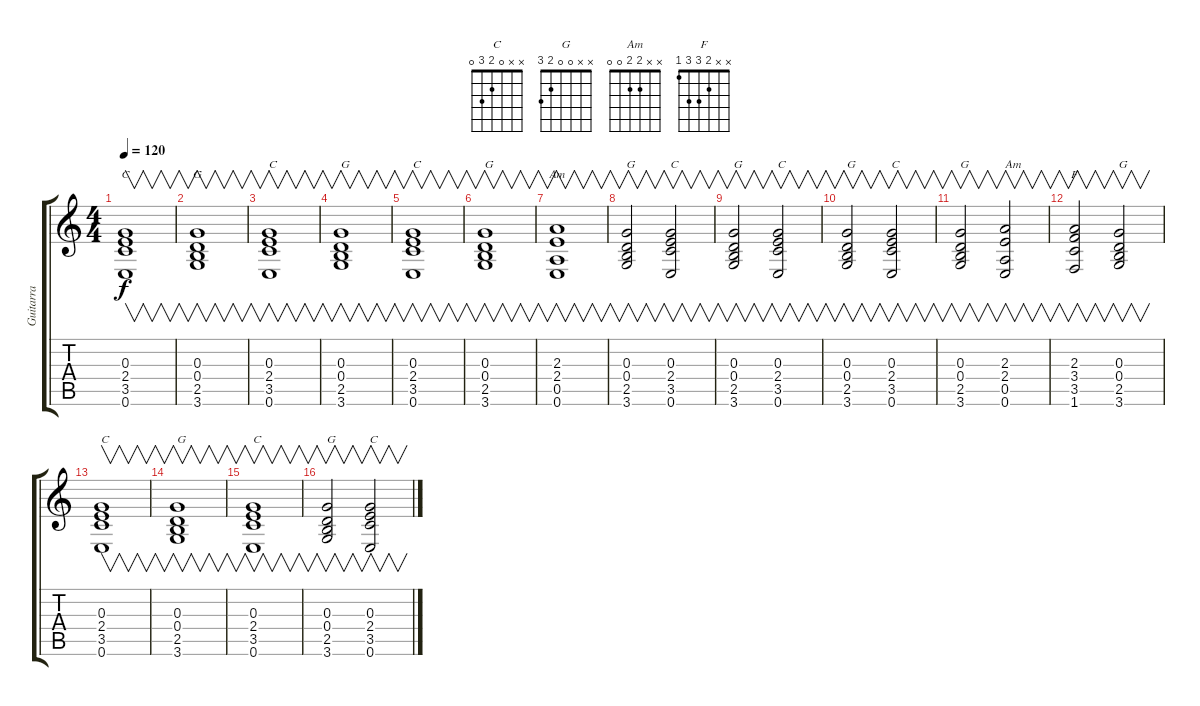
\track ("Guitarra" "Guitarra") {instrument overdrivenguitar}
\staff {score tabs}
\tuning (E4 B3 G3 D3 A2 E2) {hide}
\chord ("C" x x 0 2 3 0)
\chord ("G" x x 0 0 2 3)
\chord ("Am" x x 2 2 0 0)
\chord ("F" x x 2 3 3 1)
\ts (4 4)
\tempo 120
\clef g2
\ks c
(0.3 2.4 3.5 0.6).1{v ch "C" dy f instrument overdrivenguitar} |
(0.3 0.4 2.5 3.6).1{v ch "G"} |
(0.3 2.4 3.5 0.6).1{v txt "C"} |
(0.3 0.4 2.5 3.6).1{v txt "G"} |
(0.3 2.4 3.5 0.6).1{v txt "C"} |
(0.3 0.4 2.5 3.6).1{v txt "G"} |
(2.3 2.4 0.5 0.6).1{v ch "Am"} |
(0.3 0.4 2.5 3.6).2{v txt "G"} (0.3 2.4 3.5 0.6).2{v txt "C"} |
(0.3 0.4 2.5 3.6).2{v txt "G"} (0.3 2.4 3.5 0.6).2{v txt "C"} |
(0.3 0.4 2.5 3.6).2{v txt "G"} (0.3 2.4 3.5 0.6).2{v txt "C"} |
(0.3 0.4 2.5 3.6).2{v txt "G"} (2.3 2.4 0.5 0.6).2{v txt "Am"} |
(2.3 3.4 3.5 1.6).2{v ch "F"} (0.3 0.4 2.5 3.6).2{v txt "G"} |
(0.3 2.4 3.5 0.6).1{v txt "C"} |
(0.3 0.4 2.5 3.6).1{v txt "G"} |
(0.3 2.4 3.5 0.6).1{v txt "C"} |
(0.3 0.4 2.5 3.6).2{v txt "G"} (0.3 2.4 3.5 0.6).2{v txt "C"}
